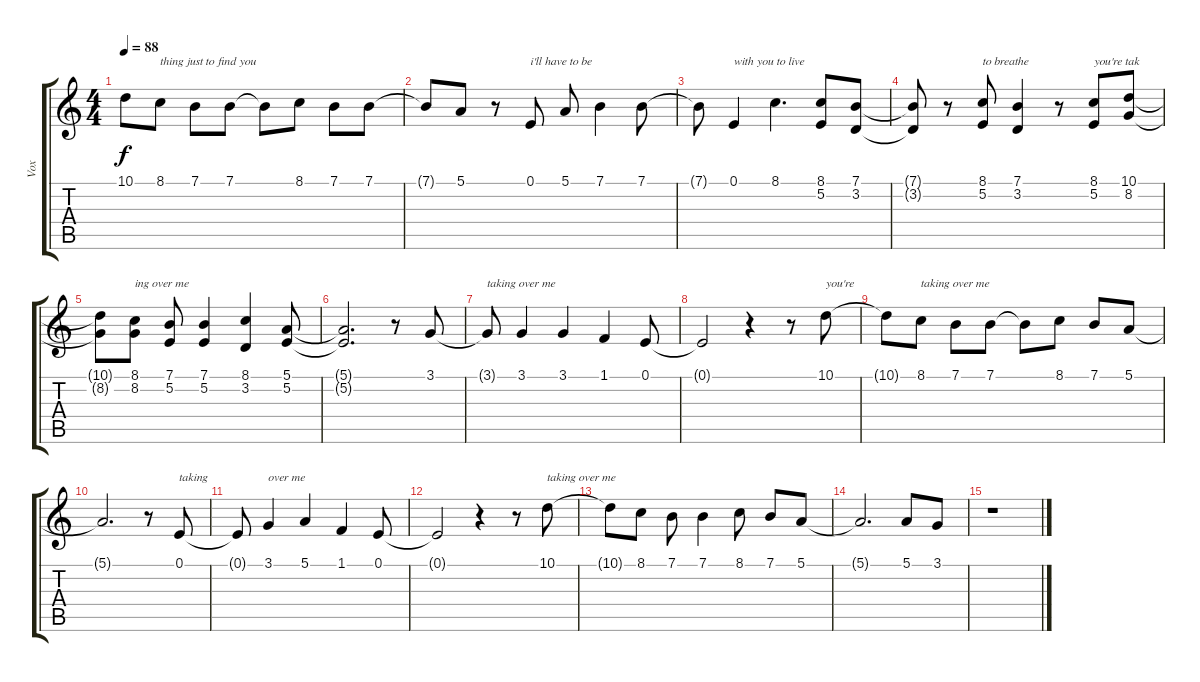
\track ("Vox" "Vox") {instrument oboe}
\staff {score tabs}
\tuning (E4 B3 G3 D3 A2 E2) {hide}
\ts (4 4)
\tempo 88
\clef g2
\ks c
10.1{t}.8{dy f} 8.1.8{txt "thing just to find you"} 7.1.8 7.1.8 7.1{t}.8 8.1.8 7.1.8 7.1.8 |
7.1{t}.8 5.1.8 r.8 0.1.8{txt "i'll have to be "} 5.1.8 7.1.4 7.1.8 |
7.1{t}.8 0.1.4{txt "with you to live"} 8.1.4{d} (8.1 5.2).8 (7.1 3.2).8 |
(7.1{t} 3.2{t}).8 r.8 (8.1 5.2).8{txt "to breathe"} (7.1 3.2).4 r.8 (8.1 5.2).8{txt "you're tak"} (10.1 8.2).8 |
(10.1{t} 8.2{t}).8 (8.1 8.2).8{txt "ing over me"} (7.1 5.2).8 (7.1 5.2).4 (8.1 3.2).4 (5.1 5.2).8 |
(5.1{t} 5.2{t}).2{d} r.8 3.1.8 |
3.1{t}.8{txt "taking over me"} 3.1.4 3.1.4 1.1.4 0.1.8 |
0.1{t}.2 r.4 r.8 10.1.8{txt "you're"} |
10.1{t}.8 8.1.8{txt "taking over me"} 7.1.8 7.1.8 7.1{t}.8 8.1.8 7.1.8 5.1.8 |
5.1{t}.2{d} r.8 0.1.8{txt "taking"} |
0.1{t}.8 3.1.4{txt "over me"} 5.1.4 1.1.4 0.1.8 |
0.1{t}.2 r.4 r.8 10.1.8{txt "taking over me"} |
10.1{t}.8 8.1.8 7.1.8 7.1.4 8.1.8 7.1.8 5.1.8 |
5.1{t}.2{d} 5.1.8 3.1.8 |
r.1
